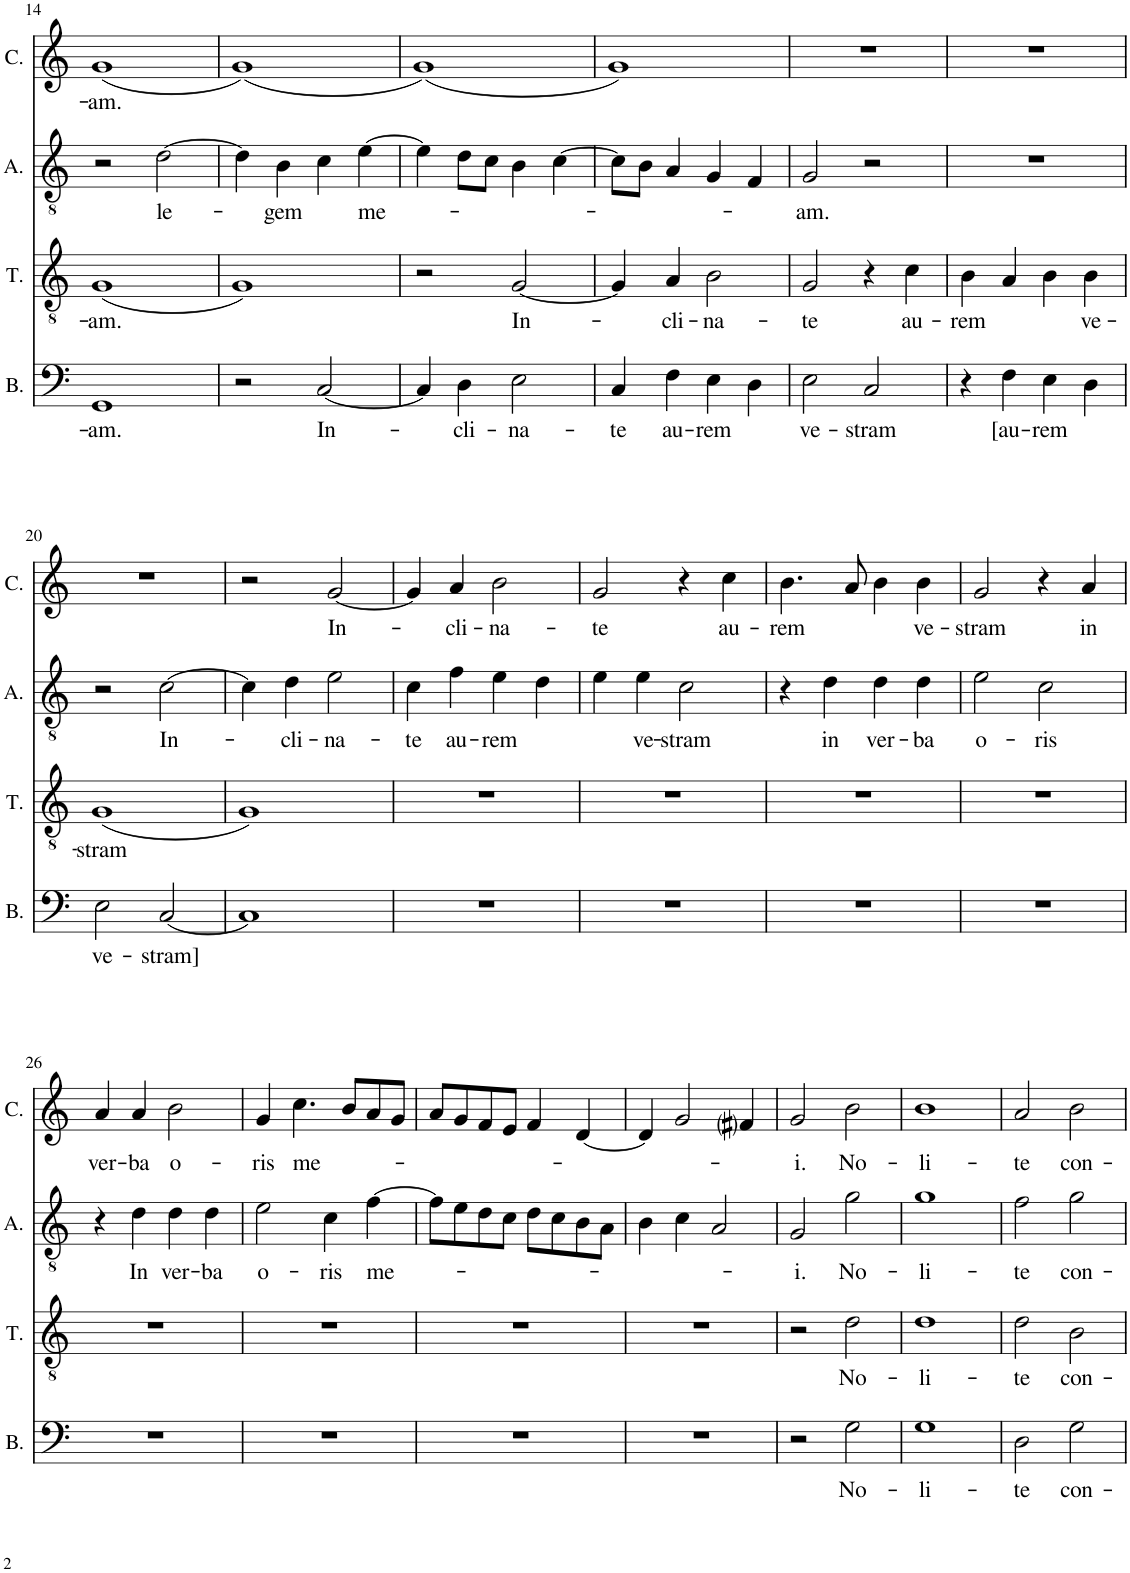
**kern	**text	**kern	**text	**kern	**text	**kern	**text
*part4	*part4	*part3	*part3	*part2	*part2	*part1	*part1
*staff4	*staff4	*staff3	*staff3	*staff2	*staff2	*staff1	*staff1
*I"Bassus	*	*I"Tenor	*	*I"Altus	*	*I"Cantus	*
*I'B.	*	*I'T.	*	*I'A.	*	*I'C.	*
!!LO:PB:g=z
*clefF4	*	*clefGv2	*	*clefGv2	*	*clefG2	*
*k[]	*	*k[]	*	*k[]	*	*k[]	*
*M2/2	*	*M2/2	*	*M2/2	*	*M2/2	*
*met(c|)	*	*met(c|)	*	*met(c|)	*	*met(c|)	*
=14	=14	=14	=14	=14	=14	=14	=14
!	!LO:LY:b	!	!LO:LY:b	!	!	!	!LO:LY:b
1GG	-am.	(1G	-am.	2r	.	(1g	-am.
!	!	!	!	!	!LO:LY:b	!	!
.	.	.	.	[2d\	le-	.	.
=15	=15	=15	=15	=15	=15	=15	=15
2r	.	1G)	.	4d\]	.	(1g)	.
!	!	!	!	!	!LO:LY:b	!	!
.	.	.	.	4B\	-gem	.	.
!	!LO:LY:b	!	!	!	!	!	!
[2C/	In-	.	.	4c\	.	.	.
!	!	!	!	!	!LO:LY:b	!	!
.	.	.	.	[4e\	me-	.	.
=16	=16	=16	=16	=16	=16	=16	=16
4C/]	.	2r	.	4e\]	.	(1g)	.
!	!LO:LY:b	!	!	!	!	!	!
4D\	-cli-	.	.	8d\L	.	.	.
.	.	.	.	8c\J	.	.	.
!	!LO:LY:b	!	!LO:LY:b	!	!	!	!
2E\	-na-	[2G/	In-	4B\	.	.	.
.	.	.	.	[4c\	.	.	.
=17	=17	=17	=17	=17	=17	=17	=17
!	!LO:LY:b	!	!	!	!	!	!
4C/	-te	4G/]	.	8c\L]	.	1g)	.
.	.	.	.	8B\J	.	.	.
!	!LO:LY:b	!	!LO:LY:b	!	!	!	!
4F\	au-	4A/	-cli-	4A/	.	.	.
!	!LO:LY:b	!	!LO:LY:b	!	!	!	!
4E\	-rem	2B\	-na-	4G/	.	.	.
4D\	.	.	.	4F/	.	.	.
=18	=18	=18	=18	=18	=18	=18	=18
!	!LO:LY:b	!	!LO:LY:b	!	!LO:LY:b	!	!
2E\	ve-	2G/	-te	2G/	-am.	1r	.
!	!LO:LY:b	!	!	!	!	!	!
2C/	-stram	4r	.	2r	.	.	.
!	!	!	!LO:LY:b	!	!	!	!
.	.	4c\	au-	.	.	.	.
=19	=19	=19	=19	=19	=19	=19	=19
!	!	!	!LO:LY:b	!	!	!	!
4r	.	4B\	-rem	1r	.	1r	.
!	!LO:LY:b	!	!	!	!	!	!
4F\	[au-	4A/	.	.	.	.	.
!	!LO:LY:b	!	!	!	!	!	!
4E\	-rem	4B\	.	.	.	.	.
!	!	!	!LO:LY:b	!	!	!	!
4D\	.	4B\	ve-	.	.	.	.
!!LO:LB:g=z
=20	=20	=20	=20	=20	=20	=20	=20
!	!LO:LY:b	!	!LO:LY:b	!	!	!	!
2E\	ve-	(1G	-stram	2r	.	1r	.
!	!LO:LY:b	!	!	!	!LO:LY:b	!	!
[2C/	-stram]	.	.	[2c\	In-	.	.
=21	=21	=21	=21	=21	=21	=21	=21
1C]	.	1G)	.	4c\]	.	2r	.
!	!	!	!	!	!LO:LY:b	!	!
.	.	.	.	4d\	cli-	.	.
!	!	!	!	!	!LO:LY:b	!	!LO:LY:b
.	.	.	.	2e\	-na-	[2g/	In-
=22	=22	=22	=22	=22	=22	=22	=22
!	!	!	!	!	!LO:LY:b	!	!
1r	.	1r	.	4c\	-te	4g/]	.
!	!	!	!	!	!LO:LY:b	!	!LO:LY:b
.	.	.	.	4f\	au-	4a/	-cli-
!	!	!	!	!	!LO:LY:b	!	!LO:LY:b
.	.	.	.	4e\	-rem	2b\	-na-
.	.	.	.	4d\	.	.	.
=23	=23	=23	=23	=23	=23	=23	=23
!	!	!	!	!	!	!	!LO:LY:b
1r	.	1r	.	4e\	.	2g/	-te
!	!	!	!	!	!LO:LY:b	!	!
.	.	.	.	4e\	ve-	.	.
!	!	!	!	!	!LO:LY:b	!	!
.	.	.	.	2c\	-stram	4r	.
!	!	!	!	!	!	!	!LO:LY:b
.	.	.	.	.	.	4cc\	au-
=24	=24	=24	=24	=24	=24	=24	=24
!	!	!	!	!	!	!	!LO:LY:b
1r	.	1r	.	4r	.	4.b\	-rem
!	!	!	!	!	!LO:LY:b	!	!
.	.	.	.	4d\	in	.	.
.	.	.	.	.	.	8a/	.
!	!	!	!	!	!LO:LY:b	!	!
.	.	.	.	4d\	ver-	4b\	.
!	!	!	!	!	!LO:LY:b	!	!LO:LY:b
.	.	.	.	4d\	-ba	4b\	ve-
=25	=25	=25	=25	=25	=25	=25	=25
!	!	!	!	!	!LO:LY:b	!	!LO:LY:b
1r	.	1r	.	2e\	o-	2g/	-stram
!	!	!	!	!	!LO:LY:b	!	!
.	.	.	.	2c\	-ris	4r	.
!	!	!	!	!	!	!	!LO:LY:b
.	.	.	.	.	.	4a/	in
!!LO:LB:g=z
=26	=26	=26	=26	=26	=26	=26	=26
!	!	!	!	!	!	!	!LO:LY:b
1r	.	1r	.	4r	.	4a/	ver-
!	!	!	!	!	!LO:LY:b	!	!LO:LY:b
.	.	.	.	4d\	In	4a/	-ba
!	!	!	!	!	!LO:LY:b	!	!LO:LY:b
.	.	.	.	4d\	ver-	2b\	o-
!	!	!	!	!	!LO:LY:b	!	!
.	.	.	.	4d\	-ba	.	.
=27	=27	=27	=27	=27	=27	=27	=27
!	!	!	!	!	!LO:LY:b	!	!LO:LY:b
1r	.	1r	.	2e\	o-	4g/	-ris
!	!	!	!	!	!	!	!LO:LY:b
.	.	.	.	.	.	4.cc\	me-
!	!	!	!	!	!LO:LY:b	!	!
.	.	.	.	4c\	-ris	.	.
.	.	.	.	.	.	8b/L	.
!	!	!	!	!	!LO:LY:b	!	!
.	.	.	.	[4f\	me-	8a/	.
.	.	.	.	.	.	8g/J	.
=28	=28	=28	=28	=28	=28	=28	=28
1r	.	1r	.	8f\L]	.	8a/L	.
.	.	.	.	8e\	.	8g/	.
.	.	.	.	8d\	.	8f/	.
.	.	.	.	8c\J	.	8e/J	.
.	.	.	.	8d\L	.	4f/	.
.	.	.	.	8c\	.	.	.
.	.	.	.	8B\	.	[4d/	.
.	.	.	.	8A\J	.	.	.
=29	=29	=29	=29	=29	=29	=29	=29
1r	.	1r	.	4B\	.	4d/]	.
.	.	.	.	4c\	.	2g/	.
.	.	.	.	2A/	.	.	.
.	.	.	.	.	.	4f#i/	.
=30	=30	=30	=30	=30	=30	=30	=30
!	!	!	!	!	!LO:LY:b	!	!LO:LY:b
2r	.	2r	.	2G/	-i.	2g/	-i.
!	!LO:LY:b	!	!LO:LY:b	!	!LO:LY:b	!	!LO:LY:b
2G\	No-	2d\	No-	2g\	No-	2b\	No-
=31	=31	=31	=31	=31	=31	=31	=31
!	!LO:LY:b	!	!LO:LY:b	!	!LO:LY:b	!	!LO:LY:b
1G	-li-	1d	-li-	1g	-li-	1b	-li-
=32	=32	=32	=32	=32	=32	=32	=32
!	!LO:LY:b	!	!LO:LY:b	!	!LO:LY:b	!	!LO:LY:b
2D\	-te	2d\	-te	2f\	-te	2a/	te
!	!LO:LY:b	!	!LO:LY:b	!	!LO:LY:b	!	!LO:LY:b
2G\	con-	2B\	con-	2g\	con-	2b\	con-
=	=	=	=	=	=	=	=
*-	*-	*-	*-	*-	*-	*-	*-
